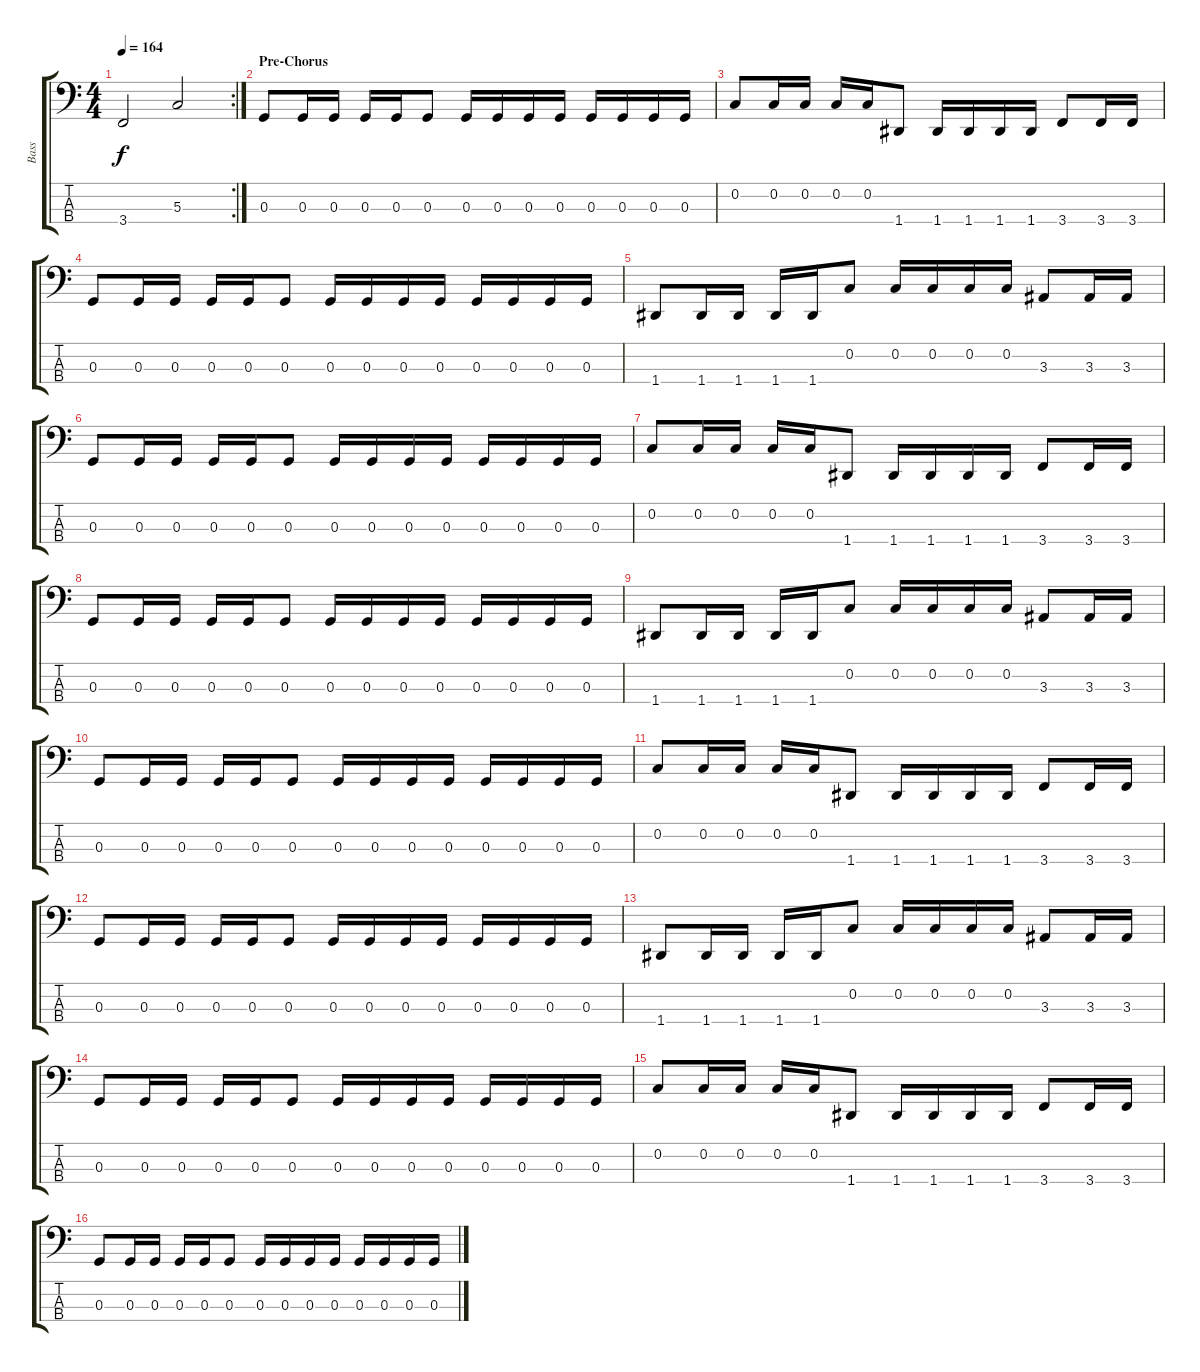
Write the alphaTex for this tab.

\track ("Bass" "Bass") {instrument electricbasspick}
\staff {score tabs}
\tuning (F2 C2 G1 D1) {hide}
\rc 2
\ts (4 4)
\tempo 164
\clef f4
\ks c
3.4.2{dy f} 5.3.2 |
\section ("" "Pre-Chorus")
0.3.8 0.3.16 0.3.16 0.3.16 0.3.16 0.3.8 0.3.16 0.3.16 0.3.16 0.3.16 0.3.16 0.3.16 0.3.16 0.3.16 |
0.2.8 0.2.16 0.2.16 0.2.16 0.2.16 1.4.8 1.4.16 1.4.16 1.4.16 1.4.16 3.4.8 3.4.16 3.4.16 |
0.3.8 0.3.16 0.3.16 0.3.16 0.3.16 0.3.8 0.3.16 0.3.16 0.3.16 0.3.16 0.3.16 0.3.16 0.3.16 0.3.16 |
1.4.8 1.4.16 1.4.16 1.4.16 1.4.16 0.2.8 0.2.16 0.2.16 0.2.16 0.2.16 3.3.8 3.3.16 3.3.16 |
0.3.8 0.3.16 0.3.16 0.3.16 0.3.16 0.3.8 0.3.16 0.3.16 0.3.16 0.3.16 0.3.16 0.3.16 0.3.16 0.3.16 |
0.2.8 0.2.16 0.2.16 0.2.16 0.2.16 1.4.8 1.4.16 1.4.16 1.4.16 1.4.16 3.4.8 3.4.16 3.4.16 |
0.3.8 0.3.16 0.3.16 0.3.16 0.3.16 0.3.8 0.3.16 0.3.16 0.3.16 0.3.16 0.3.16 0.3.16 0.3.16 0.3.16 |
1.4.8 1.4.16 1.4.16 1.4.16 1.4.16 0.2.8 0.2.16 0.2.16 0.2.16 0.2.16 3.3.8 3.3.16 3.3.16 |
0.3.8 0.3.16 0.3.16 0.3.16 0.3.16 0.3.8 0.3.16 0.3.16 0.3.16 0.3.16 0.3.16 0.3.16 0.3.16 0.3.16 |
0.2.8 0.2.16 0.2.16 0.2.16 0.2.16 1.4.8 1.4.16 1.4.16 1.4.16 1.4.16 3.4.8 3.4.16 3.4.16 |
0.3.8 0.3.16 0.3.16 0.3.16 0.3.16 0.3.8 0.3.16 0.3.16 0.3.16 0.3.16 0.3.16 0.3.16 0.3.16 0.3.16 |
1.4.8 1.4.16 1.4.16 1.4.16 1.4.16 0.2.8 0.2.16 0.2.16 0.2.16 0.2.16 3.3.8 3.3.16 3.3.16 |
0.3.8 0.3.16 0.3.16 0.3.16 0.3.16 0.3.8 0.3.16 0.3.16 0.3.16 0.3.16 0.3.16 0.3.16 0.3.16 0.3.16 |
0.2.8 0.2.16 0.2.16 0.2.16 0.2.16 1.4.8 1.4.16 1.4.16 1.4.16 1.4.16 3.4.8 3.4.16 3.4.16 |
0.3.8 0.3.16 0.3.16 0.3.16 0.3.16 0.3.8 0.3.16 0.3.16 0.3.16 0.3.16 0.3.16 0.3.16 0.3.16 0.3.16
